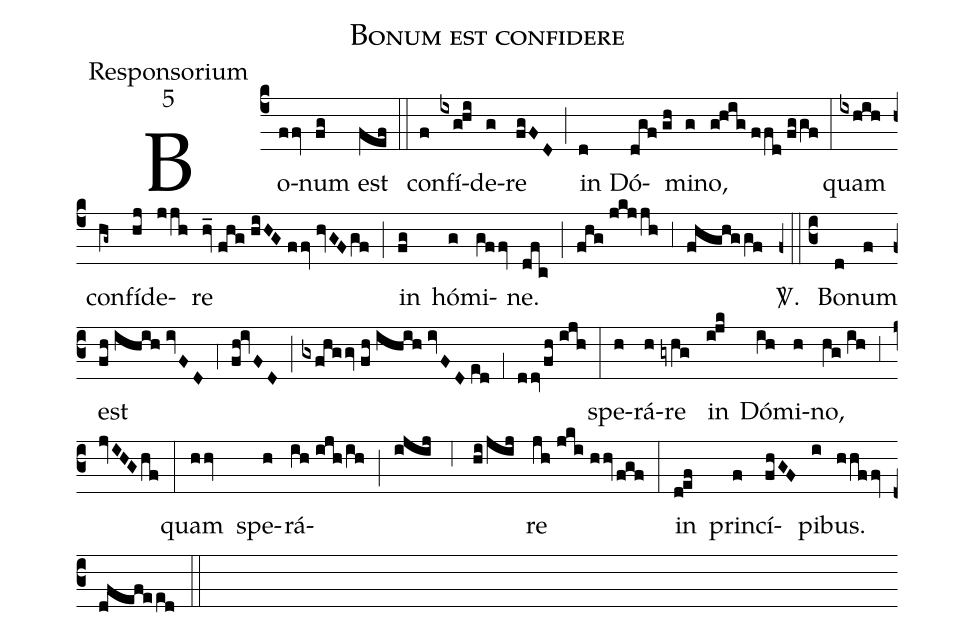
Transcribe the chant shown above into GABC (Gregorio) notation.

name:Bonum est confidere;
office-part:Responsorium;
mode:5;
%%
(c4) Bo(ffv)num(fg) est(fef) (::)
con(f)fí(ixg!hi)de(g)re(fgFD) (;) in(d) Dó(dgf//gh)mi(g)no,(g!hig//ffd//fggf) (:)
quam(ixhih) con(hg~)fí(hj)de(jjh)re(hv_//fhg//hiHG//ffv//hvGF/gf) (;) in(fg) hó(g)mi(gffv)ne.(dfc) (;) (fhg//jkjjh) (,3) (fhghggf)
<sp>V/</sp>.(z0::c3) Bo(d)num(f) est(fh//ihih//ivFD) (,4) (fh!ivFD) (;) (gxfhggv//fh//ihih//ivFD//ed) (,1) (ddv/fh//ijh) (:)
spe(h)rá(h)re(gyhg) in(i!jk) Dó(ih)mi(h)no,(hg//ih) (,3) (jvIHG/hf) (:)
quam(hhv) spe(h)rá(ih//ijh/ih)(;)(ijij,6hi/jij)re(jh//jki//hhv/fgf) (:)
in(d!ef) prin(f)cí(fhGF)pi(i)bus.(hhffv//dfefeed) (::)
